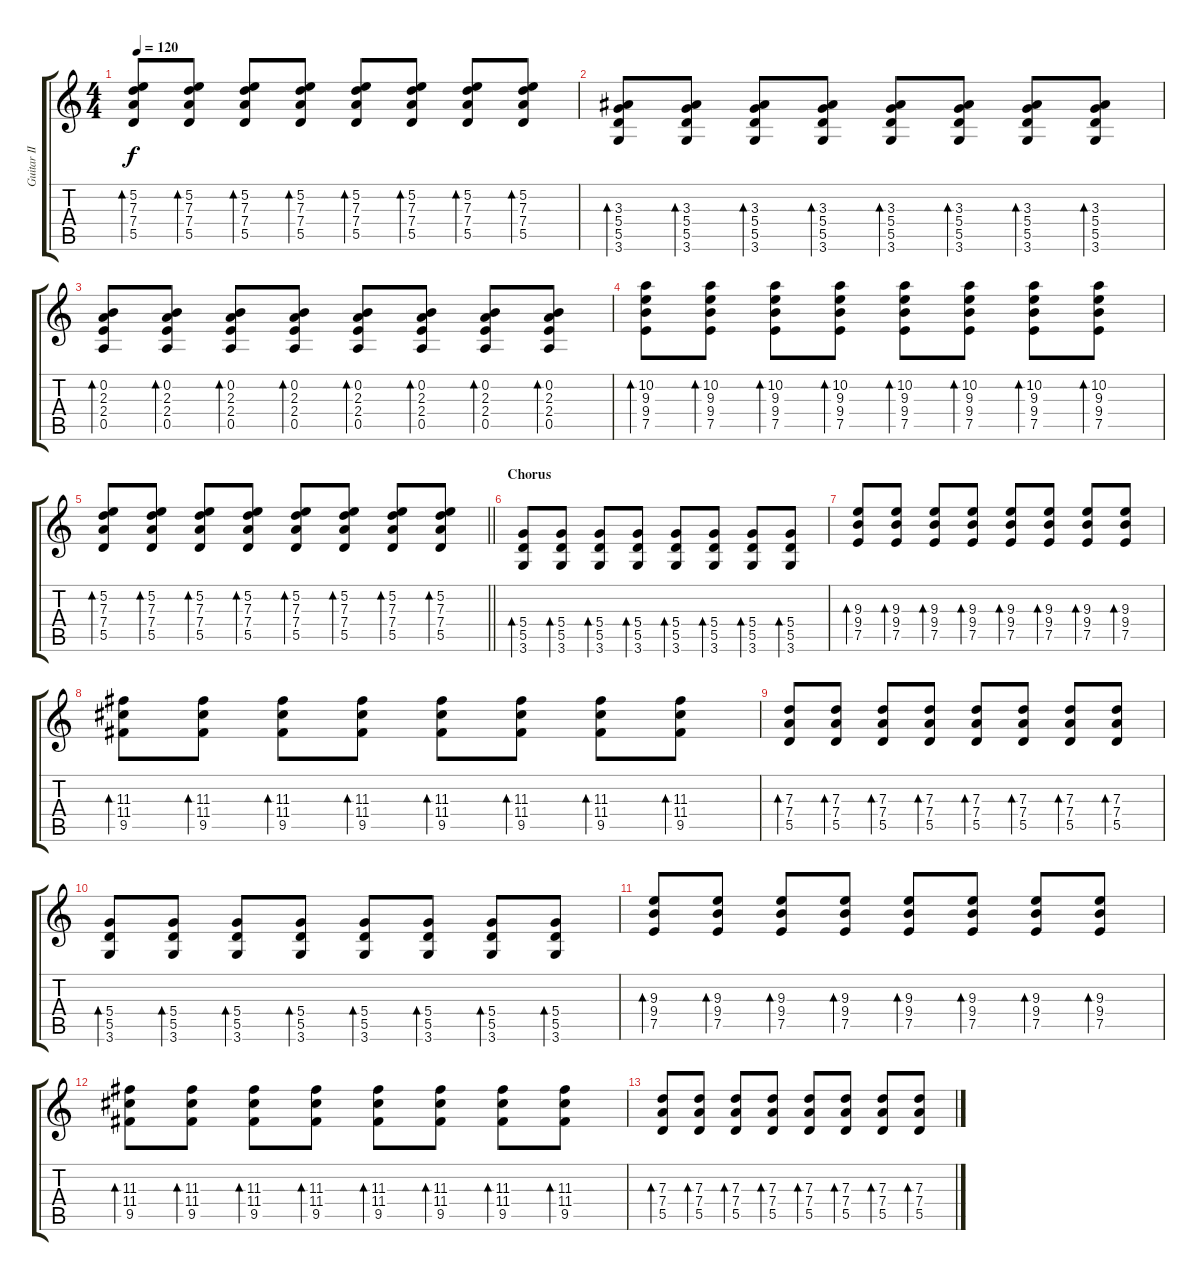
\track ("Guitar II" "Guitar II") {instrument overdrivenguitar}
\staff {score tabs}
\tuning (E4 B3 G3 D3 A2 E2) {hide}
\ts (4 4)
\tempo 120
\clef g2
\ks c
(5.2 7.3 7.4 5.5).8{bd 60 dy f} (5.2 7.3 7.4 5.5).8{bd 60} (5.2 7.3 7.4 5.5).8{bd 60} (5.2 7.3 7.4 5.5).8{bd 60} (5.2 7.3 7.4 5.5).8{bd 60} (5.2 7.3 7.4 5.5).8{bd 60} (5.2 7.3 7.4 5.5).8{bd 60} (5.2 7.3 7.4 5.5).8{bd 60} |
(3.3 5.4 5.5 3.6).8{bd 60} (3.3 5.4 5.5 3.6).8{bd 60} (3.3 5.4 5.5 3.6).8{bd 60} (3.3 5.4 5.5 3.6).8{bd 60} (3.3 5.4 5.5 3.6).8{bd 60} (3.3 5.4 5.5 3.6).8{bd 60} (3.3 5.4 5.5 3.6).8{bd 60} (3.3 5.4 5.5 3.6).8{bd 60} |
(0.2 2.3 2.4 0.5).8{bd 60} (0.2 2.3 2.4 0.5).8{bd 60} (0.2 2.3 2.4 0.5).8{bd 60} (0.2 2.3 2.4 0.5).8{bd 60} (0.2 2.3 2.4 0.5).8{bd 60} (0.2 2.3 2.4 0.5).8{bd 60} (0.2 2.3 2.4 0.5).8{bd 60} (0.2 2.3 2.4 0.5).8{bd 60} |
(10.2 9.3 9.4 7.5).8{bd 60} (10.2 9.3 9.4 7.5).8{bd 60} (10.2 9.3 9.4 7.5).8{bd 60} (10.2 9.3 9.4 7.5).8{bd 60} (10.2 9.3 9.4 7.5).8{bd 60} (10.2 9.3 9.4 7.5).8{bd 60} (10.2 9.3 9.4 7.5).8{bd 60} (10.2 9.3 9.4 7.5).8{bd 60} |
\barLineRight lightlight
(5.2 7.3 7.4 5.5).8{bd 60} (5.2 7.3 7.4 5.5).8{bd 60} (5.2 7.3 7.4 5.5).8{bd 60} (5.2 7.3 7.4 5.5).8{bd 60} (5.2 7.3 7.4 5.5).8{bd 60} (5.2 7.3 7.4 5.5).8{bd 60} (5.2 7.3 7.4 5.5).8{bd 60} (5.2 7.3 7.4 5.5).8{bd 60} |
\section ("" "Chorus")
(5.4 5.5 3.6).8{bd 60} (5.4 5.5 3.6).8{bd 60} (5.4 5.5 3.6).8{bd 60} (5.4 5.5 3.6).8{bd 60} (5.4 5.5 3.6).8{bd 60} (5.4 5.5 3.6).8{bd 60} (5.4 5.5 3.6).8{bd 60} (5.4 5.5 3.6).8{bd 60} |
(9.3 9.4 7.5).8{bd 60} (9.3 9.4 7.5).8{bd 60} (9.3 9.4 7.5).8{bd 60} (9.3 9.4 7.5).8{bd 60} (9.3 9.4 7.5).8{bd 60} (9.3 9.4 7.5).8{bd 60} (9.3 9.4 7.5).8{bd 60} (9.3 9.4 7.5).8{bd 60} |
(11.3 11.4 9.5).8{bd 60} (11.3 11.4 9.5).8{bd 60} (11.3 11.4 9.5).8{bd 60} (11.3 11.4 9.5).8{bd 60} (11.3 11.4 9.5).8{bd 60} (11.3 11.4 9.5).8{bd 60} (11.3 11.4 9.5).8{bd 60} (11.3 11.4 9.5).8{bd 60} |
(7.3 7.4 5.5).8{bd 60} (7.3 7.4 5.5).8{bd 60} (7.3 7.4 5.5).8{bd 60} (7.3 7.4 5.5).8{bd 60} (7.3 7.4 5.5).8{bd 60} (7.3 7.4 5.5).8{bd 60} (7.3 7.4 5.5).8{bd 60} (7.3 7.4 5.5).8{bd 60} |
(5.4 5.5 3.6).8{bd 60} (5.4 5.5 3.6).8{bd 60} (5.4 5.5 3.6).8{bd 60} (5.4 5.5 3.6).8{bd 60} (5.4 5.5 3.6).8{bd 60} (5.4 5.5 3.6).8{bd 60} (5.4 5.5 3.6).8{bd 60} (5.4 5.5 3.6).8{bd 60} |
(9.3 9.4 7.5).8{bd 60} (9.3 9.4 7.5).8{bd 60} (9.3 9.4 7.5).8{bd 60} (9.3 9.4 7.5).8{bd 60} (9.3 9.4 7.5).8{bd 60} (9.3 9.4 7.5).8{bd 60} (9.3 9.4 7.5).8{bd 60} (9.3 9.4 7.5).8{bd 60} |
(11.3 11.4 9.5).8{bd 60} (11.3 11.4 9.5).8{bd 60} (11.3 11.4 9.5).8{bd 60} (11.3 11.4 9.5).8{bd 60} (11.3 11.4 9.5).8{bd 60} (11.3 11.4 9.5).8{bd 60} (11.3 11.4 9.5).8{bd 60} (11.3 11.4 9.5).8{bd 60} |
(7.3 7.4 5.5).8{bd 60} (7.3 7.4 5.5).8{bd 60} (7.3 7.4 5.5).8{bd 60} (7.3 7.4 5.5).8{bd 60} (7.3 7.4 5.5).8{bd 60} (7.3 7.4 5.5).8{bd 60} (7.3 7.4 5.5).8{bd 60} (7.3 7.4 5.5).8{bd 60}
